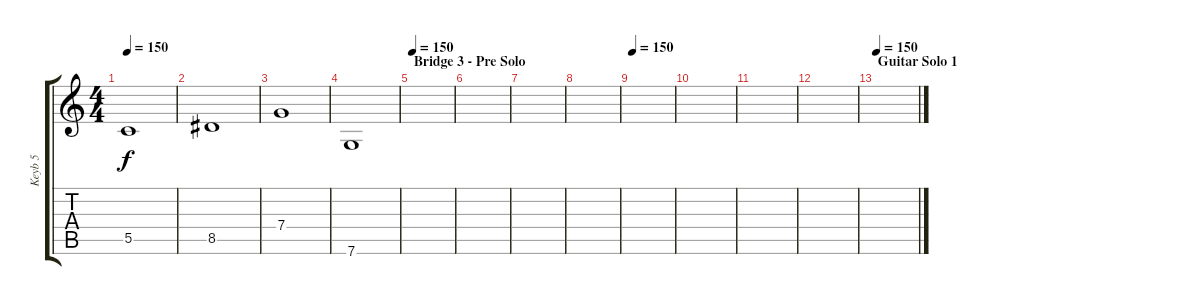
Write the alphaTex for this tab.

\track ("Keyb 5" "Keyb 5") {instrument stringensemble1}
\staff {score tabs}
\tuning (D5 A4 F4 C4 G3 C3) {hide}
\ts (4 4)
\tempo 150
\clef g2
\ks c
5.5.1{dy f instrument shakuhachi} |
8.5.1 |
7.4.1 |
7.6.1 |
\section ("" "Bridge 3 - Pre Solo")
\tempo 150
|
|
|
|
\tempo 150
|
|
|
|
\section ("" "Guitar Solo 1")
\tempo 150
